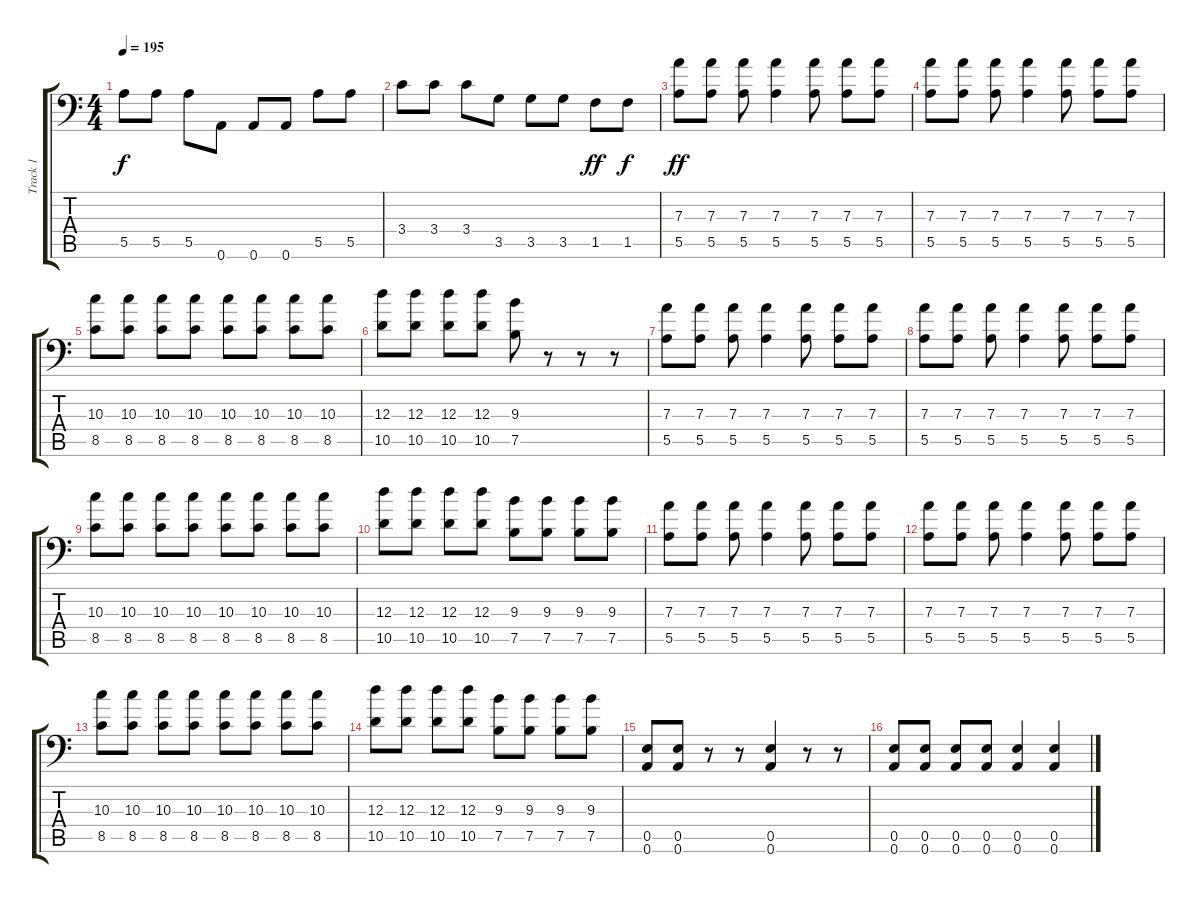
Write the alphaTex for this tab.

\track ("Track 1" "Track 1") {instrument distortionguitar}
\staff {score tabs}
\tuning (B3 Gb3 D3 A2 E2 A1) {hide}
\ts (4 4)
\tempo 195
\clef f4
\ks c
5.5.8{dy f} 5.5.8 5.5.8 0.6.8 0.6.8 0.6.8 5.5.8 5.5.8 |
3.4.8 3.4.8 3.4.8 3.5.8 3.5.8 3.5.8 1.5.8{dy ff} 1.5.8{dy f} |
(7.3 5.5).8{dy ff} (7.3 5.5).8 (7.3 5.5).8 (7.3 5.5).4 (7.3 5.5).8 (7.3 5.5).8 (7.3 5.5).8 |
(7.3 5.5).8 (7.3 5.5).8 (7.3 5.5).8 (7.3 5.5).4 (7.3 5.5).8 (7.3 5.5).8 (7.3 5.5).8 |
(10.3 8.5).8 (10.3 8.5).8 (10.3 8.5).8 (10.3 8.5).8 (10.3 8.5).8 (10.3 8.5).8 (10.3 8.5).8 (10.3 8.5).8 |
(12.3 10.5).8 (12.3 10.5).8 (12.3 10.5).8 (12.3 10.5).8 (9.3 7.5).8 r.8 r.8 r.8 |
(7.3 5.5).8 (7.3 5.5).8 (7.3 5.5).8 (7.3 5.5).4 (7.3 5.5).8 (7.3 5.5).8 (7.3 5.5).8 |
(7.3 5.5).8 (7.3 5.5).8 (7.3 5.5).8 (7.3 5.5).4 (7.3 5.5).8 (7.3 5.5).8 (7.3 5.5).8 |
(10.3 8.5).8 (10.3 8.5).8 (10.3 8.5).8 (10.3 8.5).8 (10.3 8.5).8 (10.3 8.5).8 (10.3 8.5).8 (10.3 8.5).8 |
(12.3 10.5).8 (12.3 10.5).8 (12.3 10.5).8 (12.3 10.5).8 (9.3 7.5).8 (9.3 7.5).8 (9.3 7.5).8 (9.3 7.5).8 |
(7.3 5.5).8 (7.3 5.5).8 (7.3 5.5).8 (7.3 5.5).4 (7.3 5.5).8 (7.3 5.5).8 (7.3 5.5).8 |
(7.3 5.5).8 (7.3 5.5).8 (7.3 5.5).8 (7.3 5.5).4 (7.3 5.5).8 (7.3 5.5).8 (7.3 5.5).8 |
(10.3 8.5).8 (10.3 8.5).8 (10.3 8.5).8 (10.3 8.5).8 (10.3 8.5).8 (10.3 8.5).8 (10.3 8.5).8 (10.3 8.5).8 |
(12.3 10.5).8 (12.3 10.5).8 (12.3 10.5).8 (12.3 10.5).8 (9.3 7.5).8 (9.3 7.5).8 (9.3 7.5).8 (9.3 7.5).8 |
(0.5 0.6).8 (0.5 0.6).8 r.8 r.8 (0.5 0.6).4 r.8 r.8 |
(0.5 0.6).8 (0.5 0.6).8 (0.5 0.6).8 (0.5 0.6).8 (0.5 0.6).4 (0.5 0.6).4
